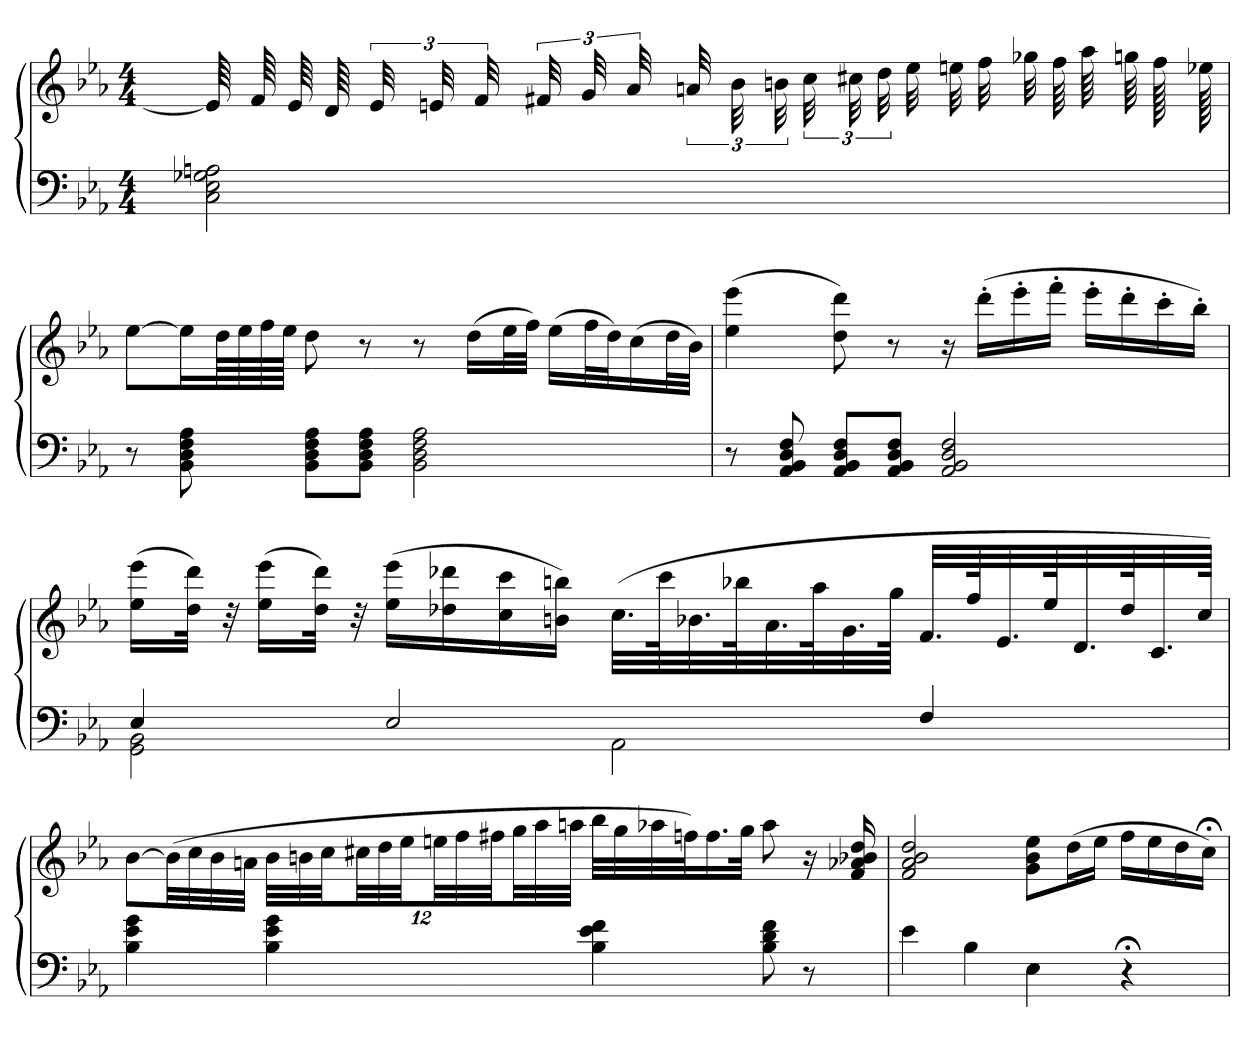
**kern	**kern
*part1	*part1
*staff2	*staff1
*clefF4	*clefG2
*k[b-e-a-]	*k[b-e-a-]
*M4/4	*M4/4
=	=
2C 2E- 2G-X 2An	64e-]
.	64f
.	64e-
.	64d
.	48e-
.	48en
.	48f
.	48f#X
.	48g
.	48a-
.	48an
.	48b-
.	48bn
.	48cc
.	48cc#X
.	48dd
.	32ee-
.	32een
.	32ff
.	32gg-X
.	64ff
.	64aa-
.	64ggn
.	128ff
.	128ee-X
=	=
8r	[8ee-L
8BB- 8D 8F 8A-	16ee-L]
.	64ddLL
.	64ee-
.	64ff
.	64ee-JJJJ
8BB- 8D 8F 8A-L	8dd
8BB- 8D 8F 8A-J	8r
2BB- 2D 2F 2A-	8r
.	(16ddLL
.	32ee-L
.	32ffJJJ)
.	(16ee-LL
.	32ffL
.	32ddJ)
.	(16cc
.	32ddL
.	32b-JJJ)
=	=
8r	(4ee- 4eee-
8AA- 8BB- 8D 8F	.
8AA- 8BB- 8D 8FL	8dd 8ddd)
8AA- 8BB- 8D 8FJ	8r
2AA- 2BB- 2D 2F	16r
.	(16ddd'LL
.	16eee-'
.	16fff'JJ
.	16eee-'LL
.	16ddd'
.	16ccc'
.	16bb-'JJ)
=	=
*^	*
4E-	2GG 2BB-	(16ee- 16eee-LL
.	.	32dd 32dddJJk)
.	.	32r
.	.	(16ee- 16eee-LL
.	.	32dd 32dddJJk)
.	.	32r
2E-	.	(16ee- 16eee-LL
.	.	16dd-X 16ddd-X
.	.	16cc 16ccc
.	.	16bn 16bbnJJ)
.	2AA-	(32.ccLLL
.	.	64cccK
.	.	32.b-X
.	.	64bb-XK
.	.	32.a-
.	.	64aa-K
.	.	32.g
.	.	64ggJJJk
4F	.	32.fLLL
.	.	64ffK
.	.	32.e-
.	.	64ee-K
.	.	32.d
.	.	64dd-K
.	.	32.c
.	.	64ccJJJk)
*v	*v	*
=	=
4B- 4e- 4g	[8b-L
.	(32b-LL]
.	32cc
.	32b-
.	32anJJJ
4B- 4e- 4g	48b-LLL
.	48bn
.	48ccJJ
.	48cc#XLL
.	48dd
.	48ee-JJ
.	48eenLL
.	48ff
.	48ff#XJJ
.	48ggLL
.	48aa-
.	48aanJJJ
4B- 4e- 4f	32bb-LLL
.	32gg
.	32aa-X
.	32ffnJ)
.	16.ff
.	32ggJJk
8B- 8d 8f	8aa-
8r	16r
.	16f 16a-X 16b-X 16dd
=	=
4e-	2f 2a- 2b- 2dd
4B-	.
4E-	8g 8b- 8ee-L
.	(16ddL
.	16ee-JJ
4r;<	16ffLL
.	16ee-
.	16dd
.	16cc;<JJ)
=	=
*-	*-
